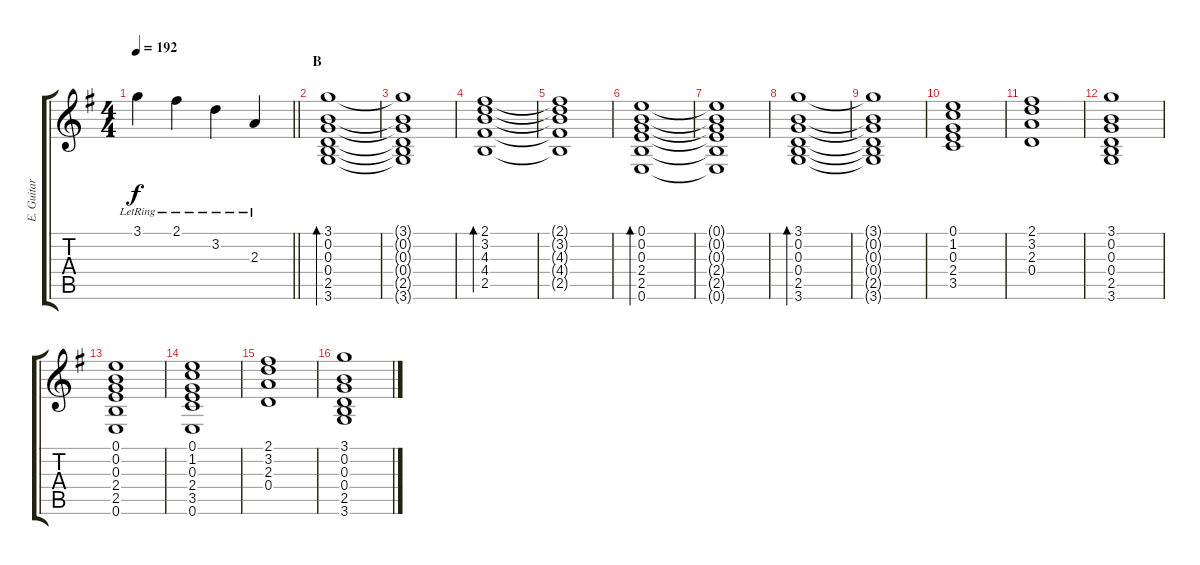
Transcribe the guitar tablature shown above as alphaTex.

\track ("E. Guitar II" "E. Guitar ") {instrument electricguitarclean}
\staff {score tabs}
\tuning (E4 B3 G3 D3 A2 E2) {hide}
\ts (4 4)
\tempo 192
\clef g2
\barLineRight lightlight
\ks g
3.1{lr}.4{dy f} 2.1{lr}.4 3.2{lr}.4 2.3{lr}.4 |
\section ("" "B")
(3.1 0.2 0.3 0.4 2.5 3.6).1{bd 120} |
(3.1{t} 0.2{t} 0.3{t} 0.4{t} 2.5{t} 3.6{t}).1 |
(2.1 3.2 4.3 4.4 2.5).1{bd 120} |
(2.1{t} 3.2{t} 4.3{t} 4.4{t} 2.5{t}).1 |
(0.1 0.2 0.3 2.4 2.5 0.6).1{bd 120} |
(0.1{t} 0.2{t} 0.3{t} 2.4{t} 2.5{t} 0.6{t}).1 |
(3.1 0.2 0.3 0.4 2.5 3.6).1{bd 120} |
(3.1{t} 0.2{t} 0.3{t} 0.4{t} 2.5{t} 3.6{t}).1 |
(0.1 1.2 0.3 2.4 3.5).1 |
(2.1 3.2 2.3 0.4).1 |
(3.1 0.2 0.3 0.4 2.5 3.6).1 |
(0.1 0.2 0.3 2.4 2.5 0.6).1 |
(0.1 1.2 0.3 2.4 3.5 0.6).1 |
(2.1 3.2 2.3 0.4).1 |
(3.1 0.2 0.3 0.4 2.5 3.6).1
